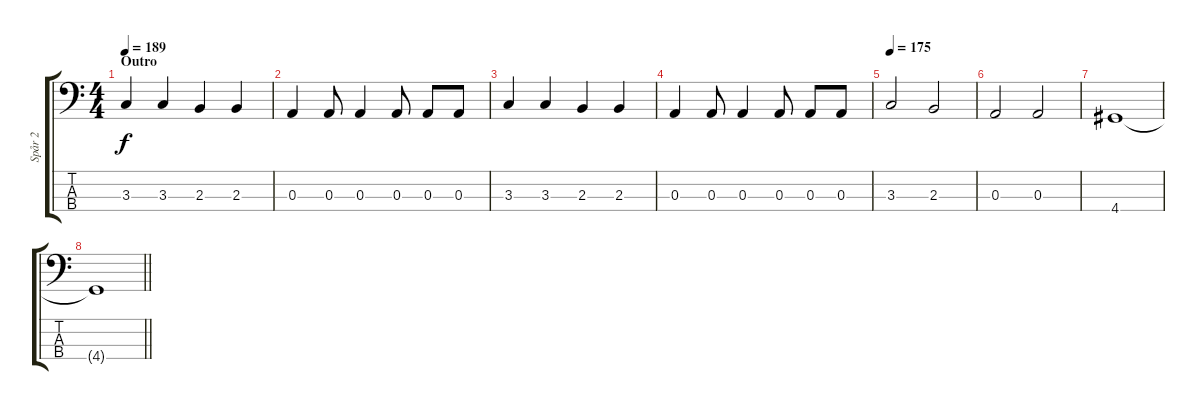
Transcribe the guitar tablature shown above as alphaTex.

\track ("Spår 2" "Spår 2") {instrument electricbasspick}
\staff {score tabs}
\tuning (G2 D2 A1 E1) {hide}
\ts (4 4)
\section ("" "Outro")
\tempo 189
\clef f4
\ks c
3.3.4{dy f} 3.3.4 2.3.4 2.3.4 |
0.3.4 0.3.8 0.3.4 0.3.8 0.3.8 0.3.8 |
3.3.4 3.3.4 2.3.4 2.3.4 |
0.3.4 0.3.8 0.3.4 0.3.8 0.3.8 0.3.8 |
\tempo 175
3.3.2 2.3.2 |
0.3.2 0.3.2 |
4.4.1 |
\barLineRight lightlight
4.4{t}.1
